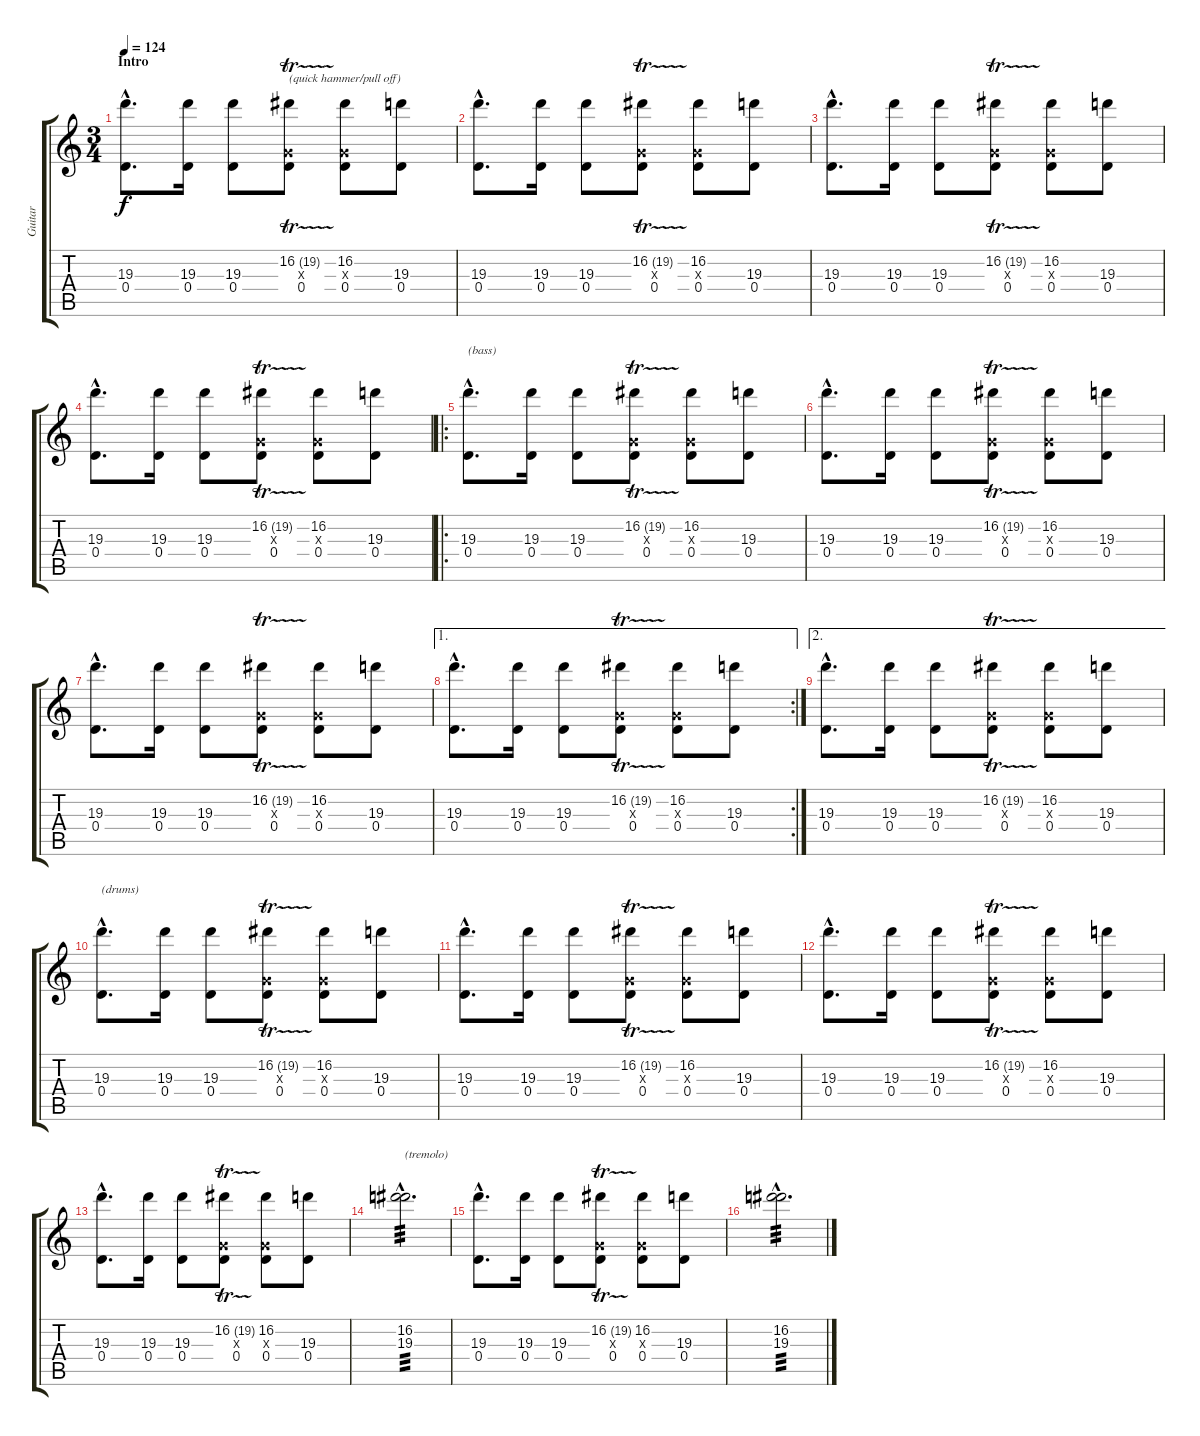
\track ("Guitar" "Guitar") {instrument distortionguitar}
\staff {score tabs}
\tuning (E4 B3 G3 D3 A2 E2) {hide}
\ts (3 4)
\section ("" "Intro")
\tempo 124
\clef g2
\ks c
(19.3{hac} 0.4{hac}).8{d dy f balance 8 instrument distortionguitar} (19.3 0.4).16 (19.3 0.4).8 (16.2{tr (19 32)} 0.3{x} 0.4).8{txt "(quick hammer/pull off)"} (16.2 0.3{x} 0.4).8 (19.3 0.4).8 |
(19.3{hac} 0.4{hac}).8{d} (19.3 0.4).16 (19.3 0.4).8 (16.2{tr (19 32)} 0.3{x} 0.4).8 (16.2 0.3{x} 0.4).8 (19.3 0.4).8 |
(19.3{hac} 0.4{hac}).8{d} (19.3 0.4).16 (19.3 0.4).8 (16.2{tr (19 32)} 0.3{x} 0.4).8 (16.2 0.3{x} 0.4).8 (19.3 0.4).8 |
(19.3{hac} 0.4{hac}).8{d} (19.3 0.4).16 (19.3 0.4).8 (16.2{tr (19 32)} 0.3{x} 0.4).8 (16.2 0.3{x} 0.4).8 (19.3 0.4).8 |
\ro
(19.3{hac} 0.4{hac}).8{d txt "(bass)"} (19.3 0.4).16 (19.3 0.4).8 (16.2{tr (19 32)} 0.3{x} 0.4).8 (16.2 0.3{x} 0.4).8 (19.3 0.4).8 |
(19.3{hac} 0.4{hac}).8{d} (19.3 0.4).16 (19.3 0.4).8 (16.2{tr (19 32)} 0.3{x} 0.4).8 (16.2 0.3{x} 0.4).8 (19.3 0.4).8 |
(19.3{hac} 0.4{hac}).8{d} (19.3 0.4).16 (19.3 0.4).8 (16.2{tr (19 32)} 0.3{x} 0.4).8 (16.2 0.3{x} 0.4).8 (19.3 0.4).8 |
\ae 1
\rc 2
(19.3{hac} 0.4{hac}).8{d} (19.3 0.4).16 (19.3 0.4).8 (16.2{tr (19 32)} 0.3{x} 0.4).8 (16.2 0.3{x} 0.4).8 (19.3 0.4).8 |
\ae 2
(19.3{hac} 0.4{hac}).8{d} (19.3 0.4).16 (19.3 0.4).8 (16.2{tr (19 32)} 0.3{x} 0.4).8 (16.2 0.3{x} 0.4).8 (19.3 0.4).8 |
(19.3{hac} 0.4{hac}).8{d txt "(drums)"} (19.3 0.4).16 (19.3 0.4).8 (16.2{tr (19 32)} 0.3{x} 0.4).8 (16.2 0.3{x} 0.4).8 (19.3 0.4).8 |
(19.3{hac} 0.4{hac}).8{d} (19.3 0.4).16 (19.3 0.4).8 (16.2{tr (19 32)} 0.3{x} 0.4).8 (16.2 0.3{x} 0.4).8 (19.3 0.4).8 |
(19.3{hac} 0.4{hac}).8{d} (19.3 0.4).16 (19.3 0.4).8 (16.2{tr (19 32)} 0.3{x} 0.4).8 (16.2 0.3{x} 0.4).8 (19.3 0.4).8 |
(19.3{hac} 0.4{hac}).8{d} (19.3 0.4).16 (19.3 0.4).8 (16.2{tr (19 32)} 0.3{x} 0.4).8 (16.2 0.3{x} 0.4).8 (19.3 0.4).8 |
(16.2{hac} 19.3{hac}).2{d txt "(tremolo)" tp 3} |
(19.3{hac} 0.4{hac}).8{d} (19.3 0.4).16 (19.3 0.4).8 (16.2{tr (19 32)} 0.3{x} 0.4).8 (16.2 0.3{x} 0.4).8 (19.3 0.4).8 |
(16.2{hac} 19.3{hac}).2{d tp 3}
